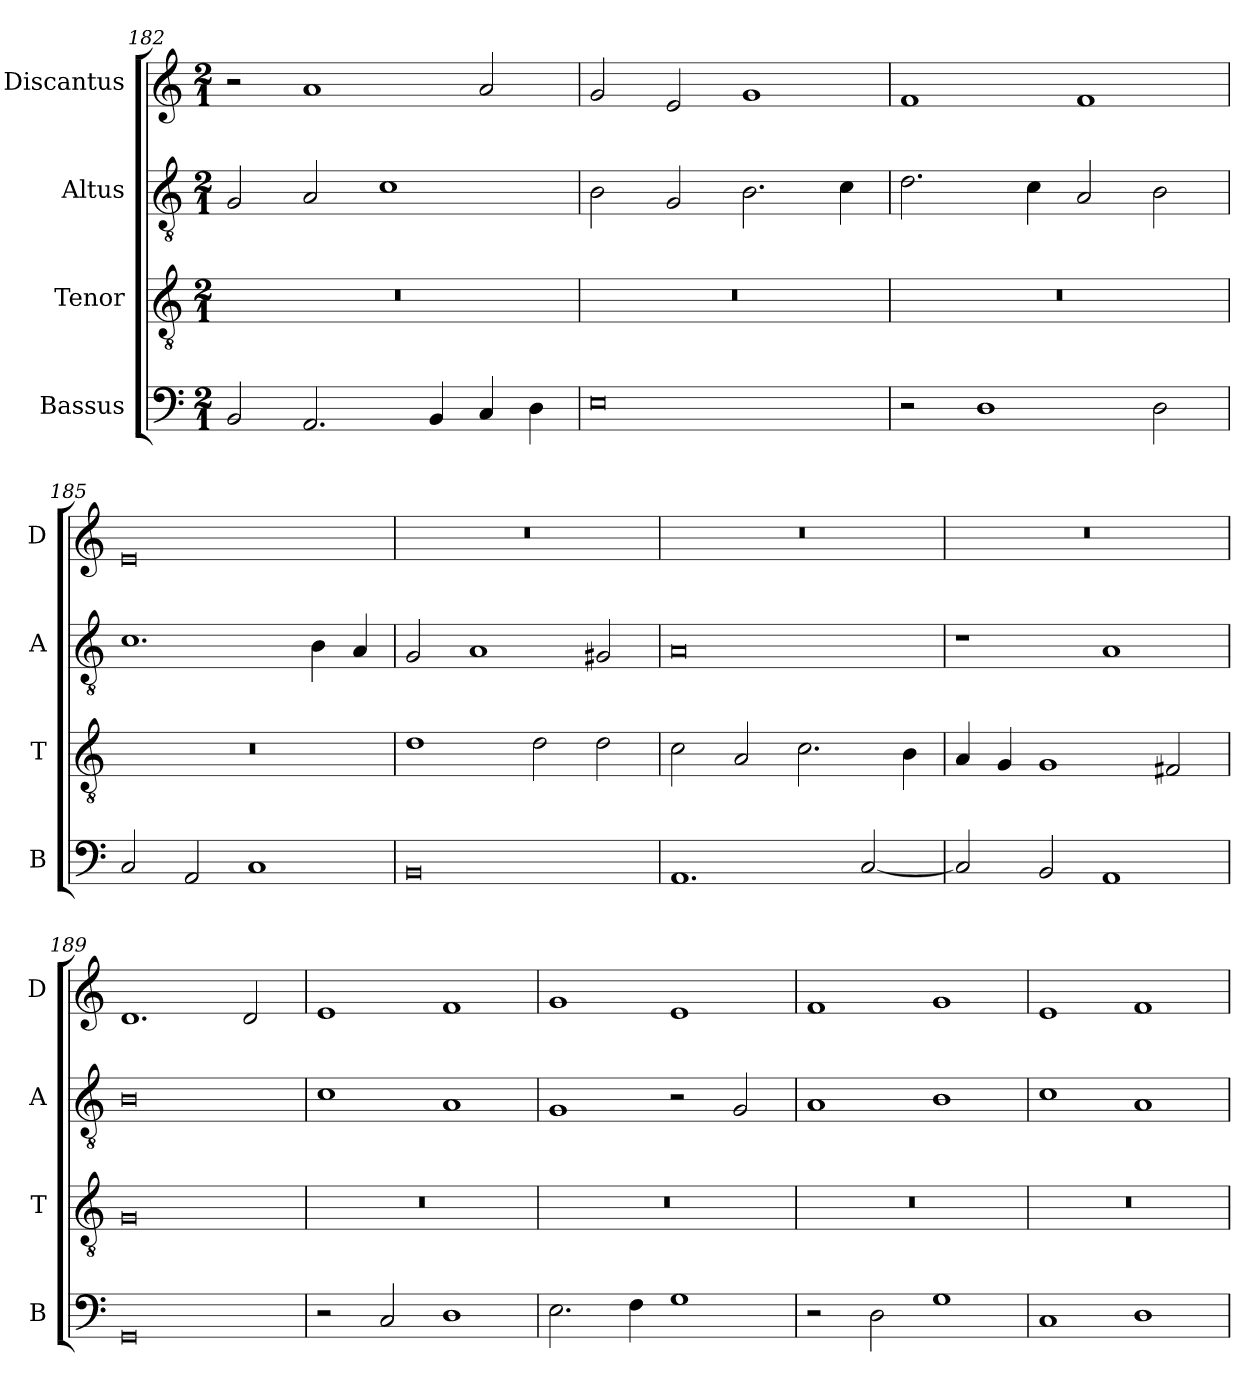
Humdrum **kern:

**kern	**kern	**kern	**kern
*part4	*part3	*part2	*part1
*staff4	*staff3	*staff2	*staff1
*I"Bassus	*I"Tenor	*I"Altus	*I"Discantus
*I'B	*I'T	*I'A	*I'D
*clefF4	*clefGv2	*clefGv2	*clefG2
*k[]	*k[]	*k[]	*k[]
*M2/1	*M2/1	*M2/1	*M2/1
=182	=182	=182	=182
2BB	0r	2G	2r
2.AA	.	2A	1a
.	.	1c	.
4BB	.	.	.
4C	.	.	2a
4D	.	.	.
=183	=183	=183	=183
0E	0r	2B	2g
.	.	2G	2e
.	.	2.B	1g
.	.	4c	.
=184	=184	=184	=184
2r	0r	2.d	1f
1D	.	.	.
.	.	4c	.
.	.	2A	1f
2D	.	2B	.
=185	=185	=185	=185
2C	0r	1.c	0e
2AA	.	.	.
1C	.	.	.
.	.	4B	.
.	.	4A	.
=186	=186	=186	=186
0BB	1d	2G	0r
.	.	1A	.
.	2d	.	.
.	2d	2G#X	.
=187	=187	=187	=187
1.AA	2c	0A	0r
.	2A	.	.
.	2.c	.	.
[2C	.	.	.
.	4B	.	.
=188	=188	=188	=188
2C]	4A	1r	0r
.	4G	.	.
2BB	1G	.	.
1AA	.	1A	.
.	2F#X	.	.
=189	=189	=189	=189
0GG	0G	0B	1.d
.	.	.	2d
=190	=190	=190	=190
2r	0r	1c	1e
2C	.	.	.
1D	.	1A	1f
=191	=191	=191	=191
2.E	0r	1G	1g
4F	.	.	.
1G	.	2r	1e
.	.	2G	.
=192	=192	=192	=192
2r	0r	1A	1f
2D	.	.	.
1G	.	1B	1g
=193	=193	=193	=193
1C	0r	1c	1e
1D	.	1A	1f
=	=	=	=
*-	*-	*-	*-
